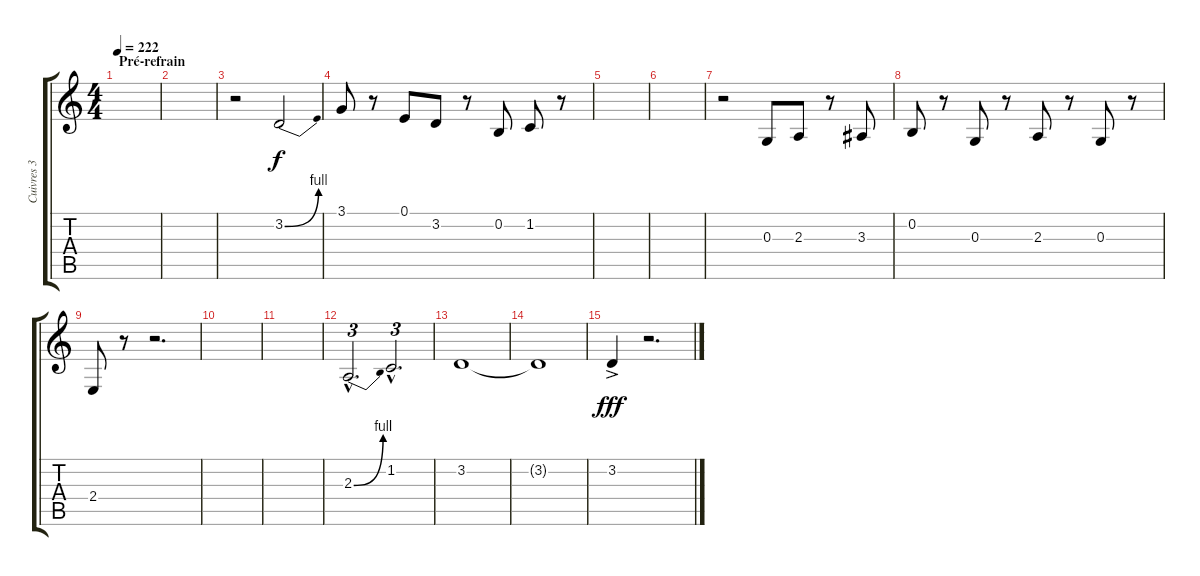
\track ("Cuivres 3" "Cuivres 3") {instrument trombone}
\staff {score tabs}
\tuning (E4 B3 G3 D3 A2 E2) {hide}
\ts (4 4)
\section ("" "Pré-refrain")
\tempo 222
\clef g2
\ks c
|
|
r.2 3.2{be (bend 0 0 60 4)}.2 |
3.1.8 r.8 0.1.8 3.2.8 r.8 0.2.8 1.2.8 r.8 |
|
|
r.2 0.3.8 2.3.8 r.8 3.3.8 |
0.2.8 r.8 0.3.8 r.8 2.3.8 r.8 0.3.8 r.8 |
2.4.8 r.8 r.2{d} |
|
|
2.3{be (bend 0 0 60 4) hac}.2{d tu (3 2)} 1.2{hac}.2{d tu (3 2)} |
3.2.1 |
3.2{t}.1 |
3.2{ac}.4{dy fff} r.2{d}
